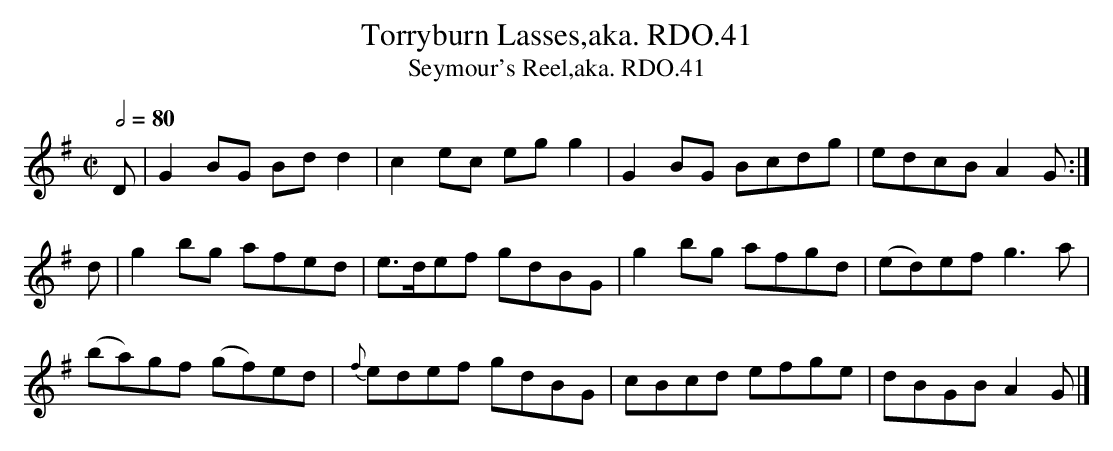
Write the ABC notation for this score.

X:1
T:Torryburn Lasses,aka. RDO.41
T:Seymour's Reel,aka. RDO.41
M:C|
L:1/8
Q:1/2=80
K:G
D|G2BG Bdd2|c2ec egg2|G2BG Bcdg|edcB A2G:|
d|g2bg afed|e>def gdBG|g2bg afgd|(ed)efg3a|
(ba)gf (gf)ed|{f}edef gdBG|cBcd efge|dBGBA2G|]
